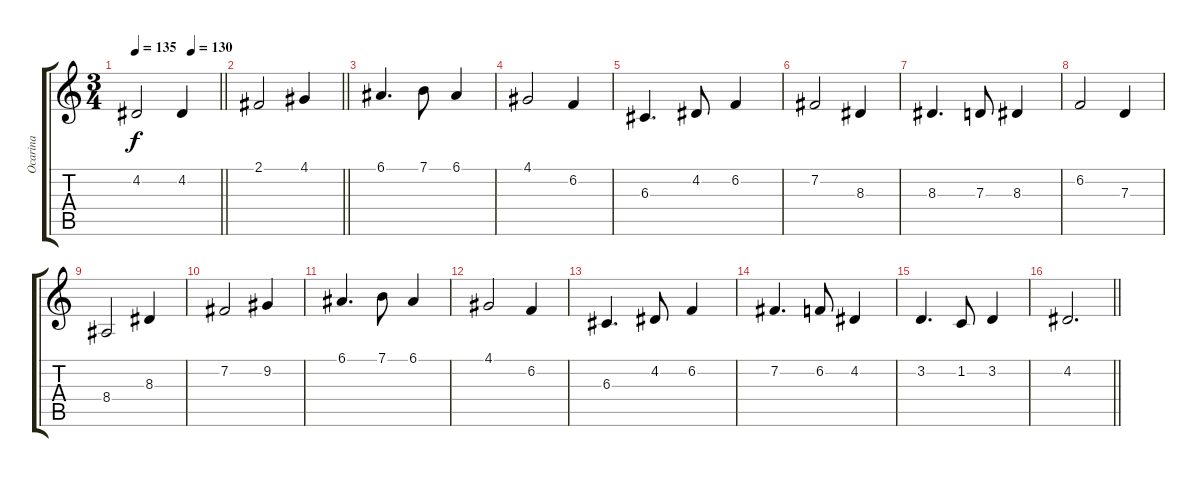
\track ("Ocarina" "Ocarina") {instrument ocarina}
\staff {score tabs}
\tuning (E4 B3 G3 D3 A2 E2) {hide}
\ts (3 4)
\tempo 135
\tempo (130 0.6666666666666666)
\clef g2
\barLineRight lightlight
\ks c
4.2.2{dy f} 4.2.4{volume 16} |
\section ("" "")
\barLineRight lightlight
2.1.2 4.1.4 |
6.1.4{d} 7.1.8 6.1.4 |
4.1.2 6.2.4 |
6.3.4{d} 4.2.8 6.2.4 |
7.2.2 8.3.4 |
8.3.4{d} 7.3.8 8.3.4 |
6.2.2 7.3.4 |
8.4.2 8.3.4 |
7.2.2 9.2.4 |
6.1.4{d} 7.1.8 6.1.4 |
4.1.2 6.2.4 |
6.3.4{d} 4.2.8 6.2.4 |
7.2.4{d} 6.2.8 4.2.4 |
3.2.4{d} 1.2.8 3.2.4 |
\barLineRight lightlight
4.2.2{d}
